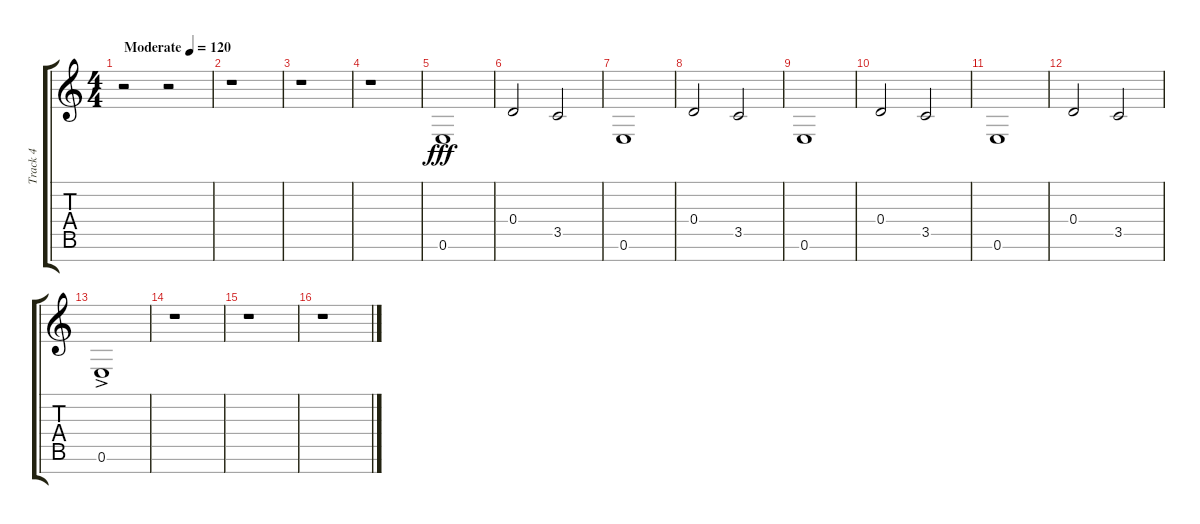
\track ("Track 4" "Track 4") {instrument electricbassfinger}
\staff {score tabs}
\tuning (E4 B3 G3 D3 A2 E2 B1) {hide}
\ts (4 4)
\tempo (120 "Moderate")
\clef g2
\ks c
r.2{dy fff instrument electricbassfinger} r.2 |
r.1 |
r.1 |
r.1 |
0.6.1 |
0.4.2 3.5.2 |
0.6.1 |
0.4.2 3.5.2 |
0.6.1 |
0.4.2 3.5.2 |
0.6.1 |
0.4.2 3.5.2 |
0.6{ac}.1 |
r.1 |
r.1 |
r.1
